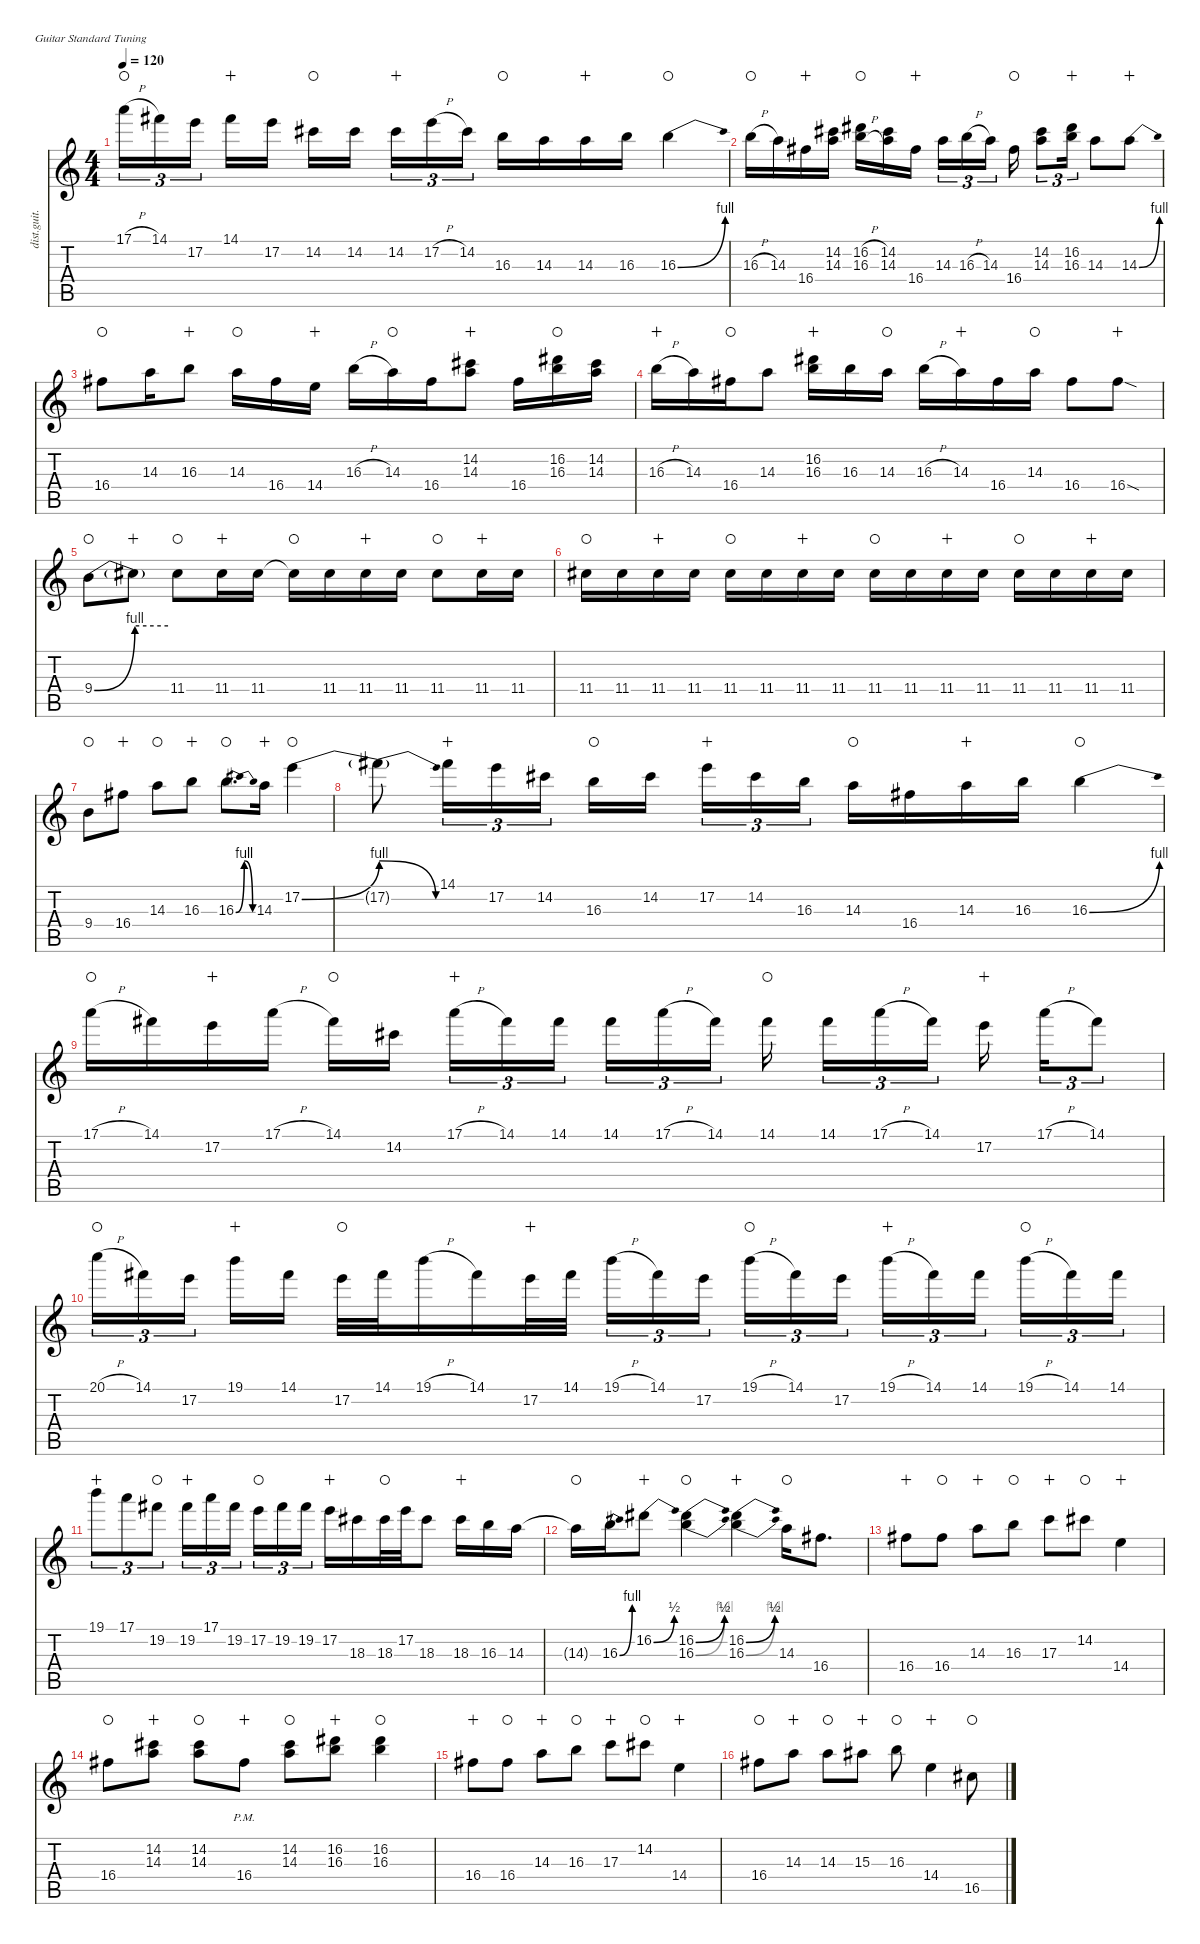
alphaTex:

\defaultSystemsLayout 4
\hideDynamics
\bracketExtendMode nobrackets
\otherSystemsTrackNameOrientation horizontal
\track ("Guitar 1" "dist.guit.") {defaultSystemsLayout 4 mute instrument distortionguitar}
\staff {score tabs}
\tuning (E4 B3 G3 D3 A2 E2)
\ts (4 4)
\tempo 120
\clef g2
\ks c
17.1{h}.16{tu (3 2) dy f waho beam Down} 14.1{acc #}.16{tu (3 2) beam Down} 17.2.16{tu (3 2) beam Down} 14.1{acc #}.16{wahc beam Down} 17.2.16{beam Down} 14.2{acc #}.16{waho beam Down} 14.2{acc #}.16{beam Down} 14.2{acc #}.16{tu (3 2) wahc beam Down} 17.2{h}.16{tu (3 2) beam Down} 14.2{acc #}.16{tu (3 2) beam Down} 16.3.16{waho beam Down} 14.3.16{beam Down} 14.3.16{wahc beam Down} 16.3.16{beam Down} 16.3{be (bend 0 0 15 4)}.4{waho beam Down} |
16.3{h}.16{waho beam Down} 14.3.16{beam Down} 16.4{acc #}.16{wahc beam Down} (14.2{acc #} 14.3).16{beam Down} (16.2{h acc #} 16.3{h}).16{waho beam Down} (14.2{acc #} 14.3).16{beam Down} 16.4{acc #}.16{wahc beam Down} 14.3.16{tu (3 2) beam Down} 16.3{h}.16{tu (3 2) beam Down} 14.3.16{tu (3 2) beam Down} 16.4{acc #}.16{waho beam Down} (14.2{acc #} 14.3).8{tu (3 2) beam Down} (16.2{acc #} 16.3).16{tu (3 2) wahc beam Down} 14.3.8{beam Down} 14.3{be (bend 0 0 15 4)}.8{wahc beam Down} |
16.4{acc #}.8{waho beam Down} 14.3.16{beam Down} 16.3.8{wahc beam Down} 14.3.16{waho beam Down} 16.4{acc #}.16{beam Down} 14.4.16{wahc beam Down} 16.3{h}.16{beam Down} 14.3.16{waho beam Down} 16.4{acc #}.16{beam Down} (14.2{acc #} 14.3).8{wahc beam Down} 16.4{acc #}.16{beam Down} (16.2{acc #} 16.3).16{waho beam Down} (14.2{acc #} 14.3).16{beam Down} |
16.3{h}.16{wahc beam Down} 14.3.16{beam Down} 16.4{acc #}.16{waho beam Down} 14.3.8{beam Down} (16.2{acc #} 16.3).16{wahc beam Down} 16.3.16{beam Down} 14.3.16{waho beam Down} 16.3{h}.16{beam Down} 14.3.16{wahc beam Down} 16.4{acc #}.16{beam Down} 14.3.16{waho beam Down} 16.4{acc #}.8{beam Down} 16.4{sod acc #}.8{wahc beam Down} |
9.4{be (bend 0 0 60 4)}.8{waho beam Down} 9.4{be (hold 0 4 60 4) t}.8{wahc beam Down} 11.4{acc #}.8{waho beam Down} 11.4{acc #}.16{wahc beam Down} 11.4{acc #}.16{beam Down} 11.4{t acc #}.16{waho beam Down} 11.4{acc #}.16{beam Down} 11.4{acc #}.16{wahc beam Down} 11.4{acc #}.16{beam Down} 11.4{acc #}.8{waho beam Down} 11.4{acc #}.16{wahc beam Down} 11.4{acc #}.16{beam Down} |
11.4{acc #}.16{waho beam Down} 11.4{acc #}.16{beam Down} 11.4{acc #}.16{wahc beam Down} 11.4{acc #}.16{beam Down} 11.4{acc #}.16{waho beam Down} 11.4{acc #}.16{beam Down} 11.4{acc #}.16{wahc beam Down} 11.4{acc #}.16{beam Down} 11.4{acc #}.16{waho beam Down} 11.4{acc #}.16{beam Down} 11.4{acc #}.16{wahc beam Down} 11.4{acc #}.16{beam Down} 11.4{acc #}.16{waho beam Down} 11.4{acc #}.16{beam Down} 11.4{acc #}.16{wahc beam Down} 11.4{acc #}.16{beam Down} |
9.4.8{waho beam Down} 16.4{acc #}.8{wahc beam Down} 14.3.8{waho beam Down} 16.3.8{wahc beam Down} 16.3{be (bendrelease 0 0 9.999999599999999 4 45 4 54.999998399999996 0)}.8{d waho beam Down} 14.3.16{wahc beam Down} 17.2{be (bend 0 0 60 4)}.4{waho beam Down} |
17.2{be (release 0 4 60 0) t}.8{beam Down} 14.1{acc #}.16{tu (3 2) wahc beam Down} 17.2.16{tu (3 2) beam Down} 14.2{acc #}.16{tu (3 2) beam Down} 16.3.16{waho beam Down} 14.2{acc #}.16{beam Down} 17.2.16{tu (3 2) wahc beam Down} 14.2{acc #}.16{tu (3 2) beam Down} 16.3.16{tu (3 2) beam Down} 14.3.16{waho beam Down} 16.4{acc #}.16{beam Down} 14.3.16{wahc beam Down} 16.3.16{beam Down} 16.3{be (bend 0 0 15 4)}.4{waho beam Down} |
17.1{h}.16{waho beam Down} 14.1{acc #}.16{beam Down} 17.2.16{wahc beam Down} 17.1{h}.16{beam Down} 14.1{acc #}.16{waho beam Down} 14.2{acc #}.16{beam Down} 17.1{h}.16{tu (3 2) wahc beam Down} 14.1{acc #}.16{tu (3 2) beam Down} 14.1{acc #}.16{tu (3 2) beam Down} 14.1{acc #}.16{tu (3 2) beam Down} 17.1{h}.16{tu (3 2) beam Down} 14.1{acc #}.16{tu (3 2) beam Down} 14.1{acc #}.16{waho beam Down} 14.1{acc #}.16{tu (3 2) beam Down} 17.1{h}.16{tu (3 2) beam Down} 14.1{acc #}.16{tu (3 2) beam Down} 17.2.16{wahc beam Down} 17.1{h}.16{tu (3 2) beam Down} 14.1{acc #}.8{tu (3 2) beam Down} |
20.1{h}.16{tu (3 2) waho beam Down} 14.1{acc #}.16{tu (3 2) beam Down} 17.2.16{tu (3 2) beam Down} 19.1.16{wahc beam Down} 14.1{acc #}.16{beam Down} 17.2.32{waho beam Down} 14.1{acc #}.32{beam Down} 19.1{h}.16{beam Down} 14.1{acc #}.16{beam Down} 17.2.32{wahc beam Down} 14.1{acc #}.32{beam Down} 19.1{h}.16{tu (3 2) beam Down} 14.1{acc #}.16{tu (3 2) beam Down} 17.2.16{tu (3 2) beam Down} 19.1{h}.16{tu (3 2) waho beam Down} 14.1{acc #}.16{tu (3 2) beam Down} 17.2.16{tu (3 2) beam Down} 19.1{h}.16{tu (3 2) wahc beam Down} 14.1{acc #}.16{tu (3 2) beam Down} 14.1{acc #}.16{tu (3 2) beam Down} 19.1{h}.16{tu (3 2) waho beam Down} 14.1{acc #}.16{tu (3 2) beam Down} 14.1{acc #}.16{tu (3 2) beam Down} |
19.1.8{tu (3 2) wahc beam Down} 17.1.8{tu (3 2) beam Down} 19.2{acc #}.8{tu (3 2) waho beam Down} 19.2{acc #}.16{tu (3 2) wahc beam Down} 17.1.16{tu (3 2) beam Down} 19.2{acc #}.16{tu (3 2) beam Down} 17.2.16{tu (3 2) waho beam Down} 19.2{acc #}.16{tu (3 2) beam Down} 19.2{acc #}.16{tu (3 2) beam Down} 17.2.16{wahc beam Down} 18.3{acc #}.16{beam Down} 18.3{acc #}.32{waho beam Down} 17.2.32{beam Down} 18.3{acc #}.8{beam Down} 18.3{acc #}.16{wahc beam Down} 16.3.16{beam Down} 14.3.16{beam Down} |
14.3{t}.16{waho beam Down} 16.3{be (bend 0 0 15 4)}.16{beam Down} 16.2{be (bend 0 0 15 2) acc #}.8{wahc beam Down} (16.2{be (bend 0 0 15 2) acc #} 16.3{be (bend 0 0 15 4)}).4{waho beam Down} (16.2{be (bend 0 0 15 2) acc #} 16.3{be (bend 0 0 15 4)}).4{wahc beam Down} 14.3.16{waho beam Down} 16.4{acc #}.8{d beam Down} |
16.4{acc #}.8{wahc beam Down} 16.4{acc #}.8{waho beam Down} 14.3.8{wahc beam Down} 16.3.8{waho beam Down} 17.3.8{wahc beam Down} 14.2{acc #}.8{waho beam Down} 14.4.4{wahc beam Down} |
16.4{acc #}.8{waho beam Down} (14.2{acc #} 14.3).8{wahc beam Down} (14.2{acc #} 14.3).8{waho beam Down} 16.4{pm acc #}.8{wahc beam Down} (14.2{acc #} 14.3).8{waho beam Down} (16.2{acc #} 16.3).8{wahc beam Down} (16.2{acc #} 16.3).4{waho beam Down} |
16.4{acc #}.8{wahc beam Down} 16.4{acc #}.8{waho beam Down} 14.3.8{wahc beam Down} 16.3.8{waho beam Down} 17.3.8{wahc beam Down} 14.2{acc #}.8{waho beam Down} 14.4.4{wahc beam Down} |
16.4{acc #}.8{waho beam Down} 14.3.8{wahc beam Down} 14.3.8{waho beam Down} 15.3{acc #}.8{wahc beam Down} 16.3.8{waho beam Down} 14.4.4{wahc beam Down} 16.5{acc #}.8{waho beam Down}
